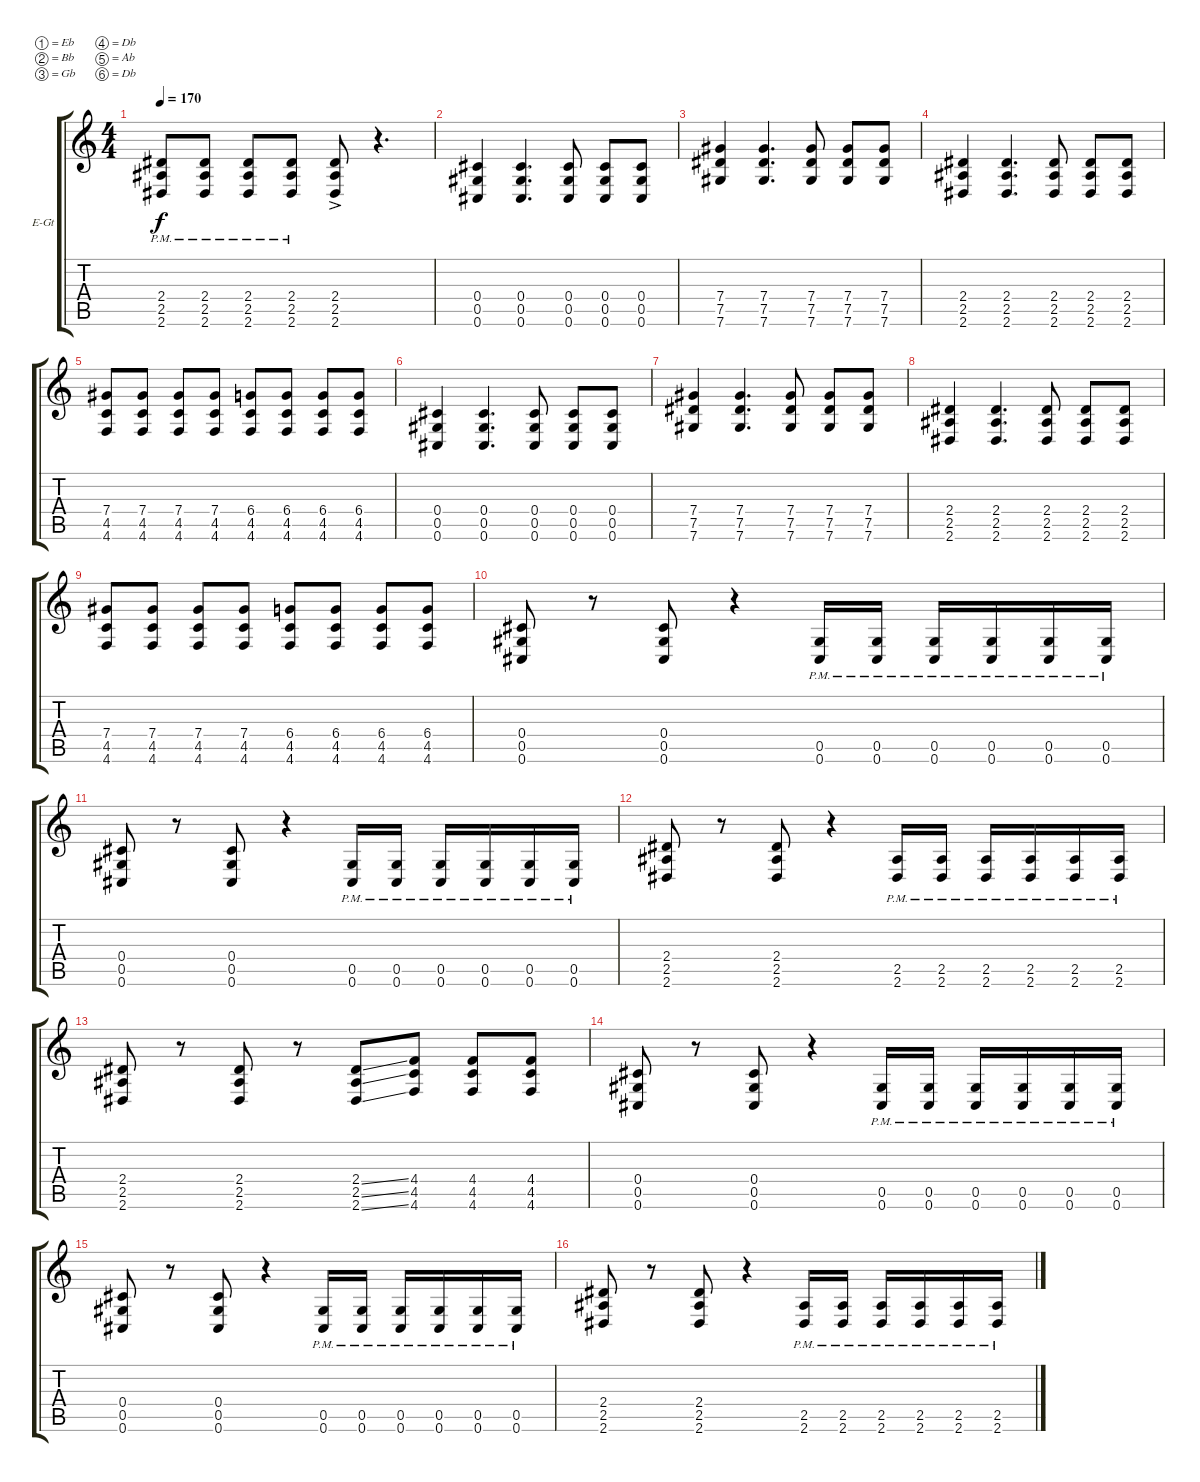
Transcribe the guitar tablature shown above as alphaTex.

\defaultSystemsLayout 4
\bracketExtendMode groupsimilarinstruments
\firstSystemTrackNameOrientation horizontal
\otherSystemsTrackNameOrientation horizontal
\track ("Rhythm Guitar" "E-Gt") {instrument overdrivenguitar}
\staff {score tabs}
\tuning (Eb4 Bb3 Gb3 Db3 Ab2 Db2)
\ts (4 4)
\tempo 170
\clef g2
\scale
0.333333
\ks c
(2.4{pm} 2.5{pm} 2.6{pm}).8{dy f} (2.4{pm} 2.5{pm} 2.6{pm}).8 (2.4{pm} 2.5{pm} 2.6{pm}).8 (2.4{pm} 2.5{pm} 2.6{pm}).8 (2.4{ac} 2.5 2.6).8 r.4{d} |
\scale
0.333333 (0.4 0.5 0.6).4 (0.4 0.5 0.6).4{d} (0.4 0.5 0.6).8 (0.4 0.5 0.6).8 (0.4 0.5 0.6).8 |
\scale
0.333333 (7.4 7.5 7.6).4 (7.4 7.5 7.6).4{d} (7.4 7.5 7.6).8 (7.4 7.5 7.6).8 (7.4 7.5 7.6).8 |
\scale
0.333333 (2.4 2.5 2.6).4 (2.4 2.5 2.6).4{d} (2.4 2.5 2.6).8 (2.4 2.5 2.6).8 (2.4 2.5 2.6).8 |
\scale
0.333333 (7.4 4.5 4.6).8 (7.4 4.5 4.6).8 (7.4 4.5 4.6).8 (7.4 4.5 4.6).8 (6.4 4.5 4.6).8 (6.4 4.5 4.6).8 (6.4 4.5 4.6).8 (6.4 4.5 4.6).8 |
\scale
0.333333 (0.4 0.5 0.6).4 (0.4 0.5 0.6).4{d} (0.4 0.5 0.6).8 (0.4 0.5 0.6).8 (0.4 0.5 0.6).8 |
\scale
0.333333 (7.4 7.5 7.6).4 (7.4 7.5 7.6).4{d} (7.4 7.5 7.6).8 (7.4 7.5 7.6).8 (7.4 7.5 7.6).8 |
\scale
0.333333 (2.4 2.5 2.6).4 (2.4 2.5 2.6).4{d} (2.4 2.5 2.6).8 (2.4 2.5 2.6).8 (2.4 2.5 2.6).8 |
\scale
0.333333 (7.4 4.5 4.6).8 (7.4 4.5 4.6).8 (7.4 4.5 4.6).8 (7.4 4.5 4.6).8 (6.4 4.5 4.6).8 (6.4 4.5 4.6).8 (6.4 4.5 4.6).8 (6.4 4.5 4.6).8 |
\scale
0.333333 (0.4 0.5 0.6).8 r.8 (0.4 0.5 0.6).8 r.4 (0.6{pm} 0.5).16 (0.6{pm} 0.5).16 (0.6{pm} 0.5).16 (0.6{pm} 0.5).16 (0.6{pm} 0.5).16 (0.6{pm} 0.5).16 |
\scale
0.333333 (0.4 0.5 0.6).8 r.8 (0.4 0.5 0.6).8 r.4 (0.6{pm} 0.5).16 (0.6{pm} 0.5).16 (0.6{pm} 0.5).16 (0.6{pm} 0.5).16 (0.6{pm} 0.5).16 (0.6{pm} 0.5).16 |
\scale
0.333333 (2.4 2.5 2.6).8 r.8 (2.4 2.5 2.6).8 r.4 (2.6{pm} 2.5).16 (2.6{pm} 2.5).16 (2.6{pm} 2.5).16 (2.6{pm} 2.5).16 (2.6{pm} 2.5).16 (2.6{pm} 2.5).16 |
\scale
0.333333 (2.4 2.5 2.6).8 r.8 (2.4 2.5 2.6).8 r.8 (2.4{ss} 2.5{ss} 2.6{ss}).8 (4.4 4.5 4.6).8 (4.4 4.5 4.6).8 (4.4 4.5 4.6).8 |
\scale
0.333333 (0.4 0.5 0.6).8 r.8 (0.4 0.5 0.6).8 r.4 (0.6{pm} 0.5).16 (0.6{pm} 0.5).16 (0.6{pm} 0.5).16 (0.6{pm} 0.5).16 (0.6{pm} 0.5).16 (0.6{pm} 0.5).16 |
\scale
0.333333 (0.4 0.5 0.6).8 r.8 (0.4 0.5 0.6).8 r.4 (0.6{pm} 0.5).16 (0.6{pm} 0.5).16 (0.6{pm} 0.5).16 (0.6{pm} 0.5).16 (0.6{pm} 0.5).16 (0.6{pm} 0.5).16 |
\scale
0.333333 (2.4 2.5 2.6).8 r.8 (2.4 2.5 2.6).8 r.4 (2.6{pm} 2.5).16 (2.6{pm} 2.5).16 (2.6{pm} 2.5).16 (2.6{pm} 2.5).16 (2.6{pm} 2.5).16 (2.6{pm} 2.5).16
